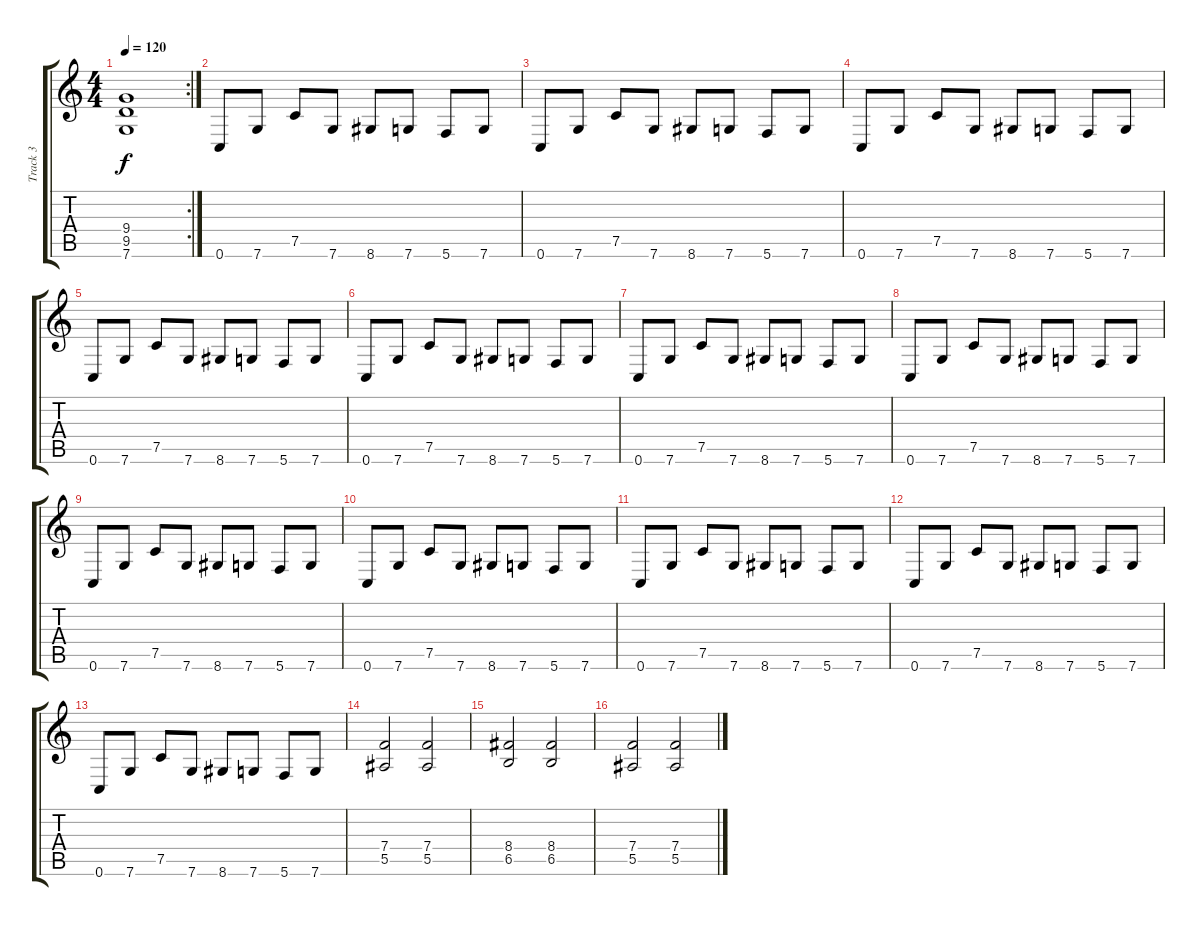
\track ("Track 3" "Track 3") {instrument distortionguitar}
\staff {score tabs}
\tuning (C4 G3 Eb3 Bb2 F2 C2) {hide}
\rc 2
\ts (4 4)
\tempo 120
\clef g2
\ks c
(9.4 9.5 7.6).1{dy f} |
0.6.8 7.6.8 7.5.8 7.6.8 8.6.8 7.6.8 5.6.8 7.6.8 |
0.6.8 7.6.8 7.5.8 7.6.8 8.6.8 7.6.8 5.6.8 7.6.8 |
0.6.8 7.6.8 7.5.8 7.6.8 8.6.8 7.6.8 5.6.8 7.6.8 |
0.6.8 7.6.8 7.5.8 7.6.8 8.6.8 7.6.8 5.6.8 7.6.8 |
0.6.8 7.6.8 7.5.8 7.6.8 8.6.8 7.6.8 5.6.8 7.6.8 |
0.6.8 7.6.8 7.5.8 7.6.8 8.6.8 7.6.8 5.6.8 7.6.8 |
0.6.8 7.6.8 7.5.8 7.6.8 8.6.8 7.6.8 5.6.8 7.6.8 |
0.6.8 7.6.8 7.5.8 7.6.8 8.6.8 7.6.8 5.6.8 7.6.8 |
0.6.8 7.6.8 7.5.8 7.6.8 8.6.8 7.6.8 5.6.8 7.6.8 |
0.6.8 7.6.8 7.5.8 7.6.8 8.6.8 7.6.8 5.6.8 7.6.8 |
0.6.8 7.6.8 7.5.8 7.6.8 8.6.8 7.6.8 5.6.8 7.6.8 |
0.6.8 7.6.8 7.5.8 7.6.8 8.6.8 7.6.8 5.6.8 7.6.8 |
(7.4 5.5).2 (7.4 5.5).2 |
(8.4 6.5).2 (8.4 6.5).2 |
(7.4 5.5).2 (7.4 5.5).2
